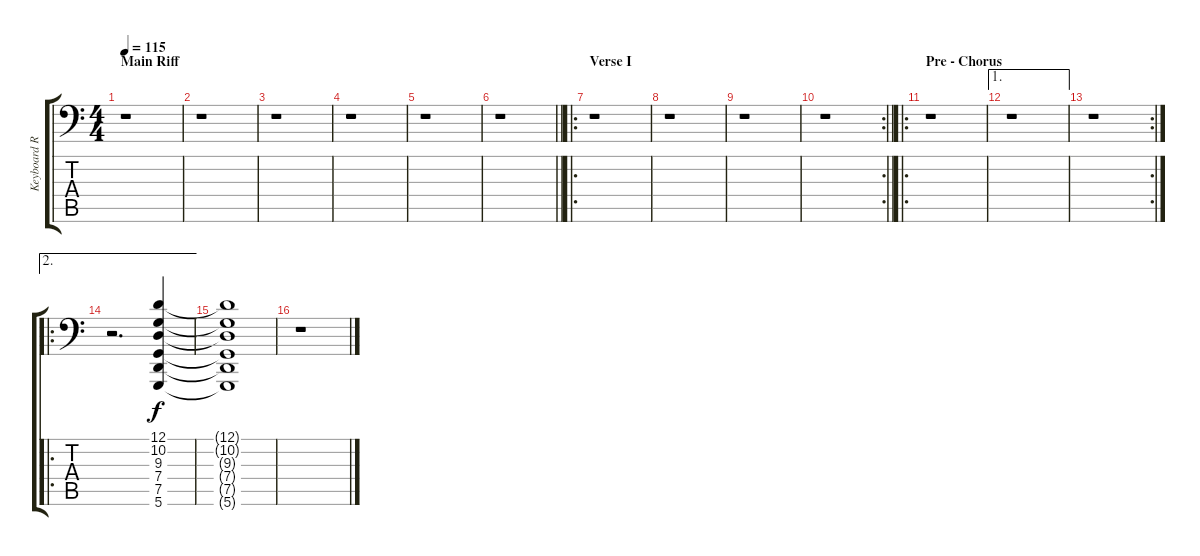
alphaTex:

\track ("Keyboard Rythm" "Keyboard R") {instrument synthstrings1}
\staff {score tabs}
\tuning (D3 A2 F2 C2 G1 D1) {hide}
\ts (4 4)
\section ("" "Main Riff")
\tempo 115
\clef f4
\ks c
r.1{dy f} |
r.1 |
r.1 |
r.1 |
r.1 |
\barLineRight lightlight
r.1 |
\ro
\section ("" "Verse I")
r.1 |
r.1 |
r.1 |
\rc 2
\barLineRight lightlight
r.1 |
\ro
\section ("" "Pre - Chorus")
r.1 |
\ae 1
r.1 |
\rc 2
r.1 |
\ae 2
\ro
r.2{d} (12.1 10.2 9.3 7.4 7.5 5.6).4{volume 10 balance 8 instrument gunshot} |
(12.1{t} 10.2{t} 9.3{t} 7.4{t} 7.5{t} 5.6{t}).1 |
r.1
